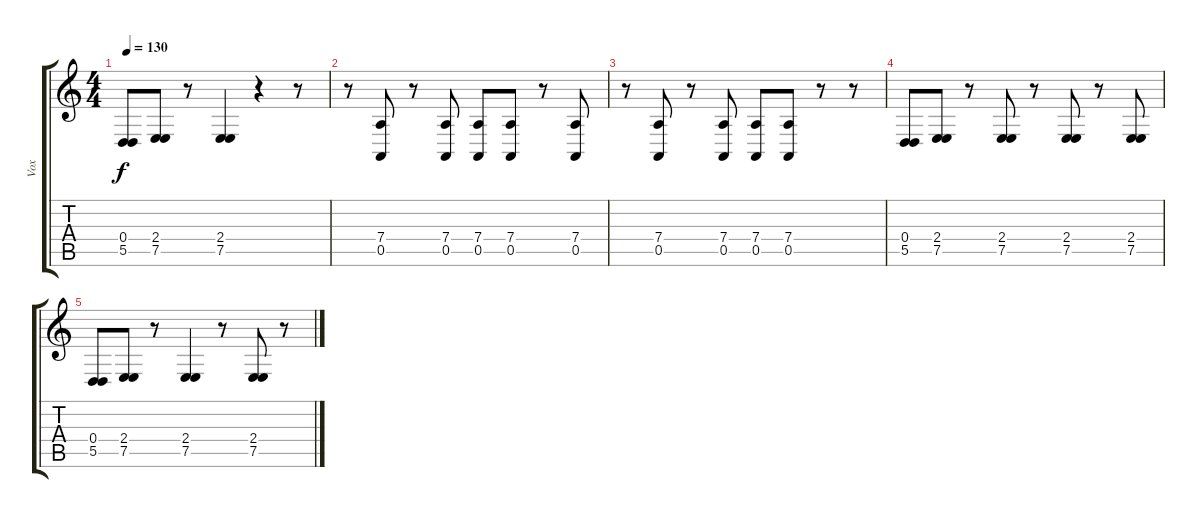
\track ("Vox" "Vox") {instrument acousticgrandpiano}
\staff {score tabs}
\tuning (E4 B3 G3 D3 A2 E2) {hide}
\ts (4 4)
\tempo 130
\clef g2
\ks c
(0.4 5.5).8{dy f} (2.4 7.5).8 r.8 (2.4 7.5).4 r.4 r.8 |
r.8 (7.4 0.5).8 r.8 (7.4 0.5).8 (7.4 0.5).8 (7.4 0.5).8 r.8 (7.4 0.5).8 |
r.8 (7.4 0.5).8 r.8 (7.4 0.5).8 (7.4 0.5).8 (7.4 0.5).8 r.8 r.8 |
(0.4 5.5).8 (2.4 7.5).8 r.8 (2.4 7.5).8 r.8 (2.4 7.5).8 r.8 (2.4 7.5).8 |
(0.4 5.5).8 (2.4 7.5).8 r.8 (2.4 7.5).4 r.8 (2.4 7.5).8 r.8
